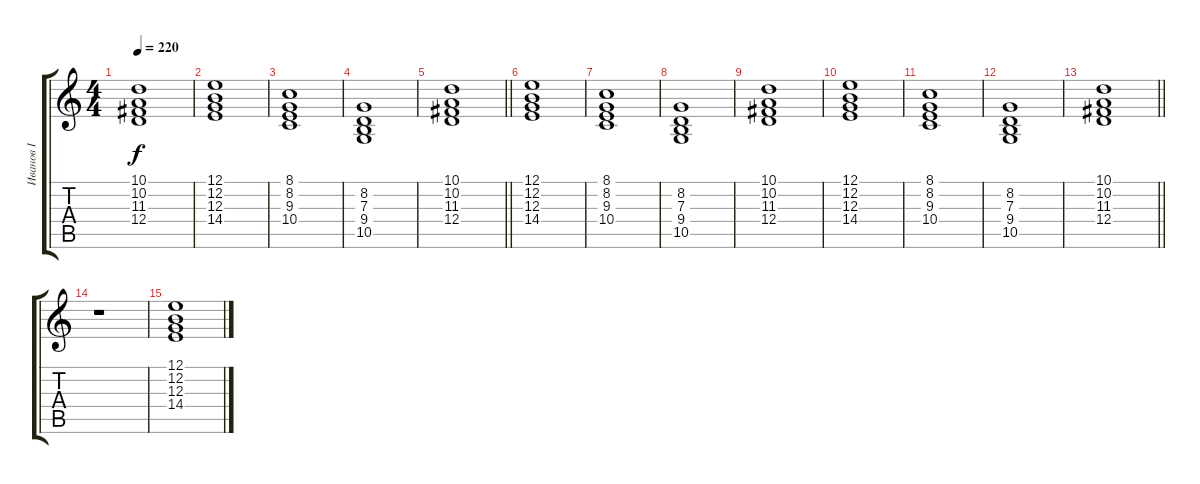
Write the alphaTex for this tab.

\track ("Иванов I" "Иванов I") {instrument stringensemble1}
\staff {score tabs}
\tuning (E4 B3 G3 D3 A2 E2) {hide}
\ts (4 4)
\tempo 220
\clef g2
\ks c
(10.1 10.2 11.3 12.4).1{dy f} |
(12.1 12.2 12.3 14.4).1 |
(8.1 8.2 9.3 10.4).1 |
(8.2 7.3 9.4 10.5).1 |
\barLineRight lightlight
(10.1 10.2 11.3 12.4).1 |
(12.1 12.2 12.3 14.4).1 |
(8.1 8.2 9.3 10.4).1 |
(8.2 7.3 9.4 10.5).1 |
(10.1 10.2 11.3 12.4).1 |
(12.1 12.2 12.3 14.4).1 |
(8.1 8.2 9.3 10.4).1 |
(8.2 7.3 9.4 10.5).1 |
\barLineRight lightlight
(10.1 10.2 11.3 12.4).1 |
r.1 |
(12.1 12.2 12.3 14.4).1
